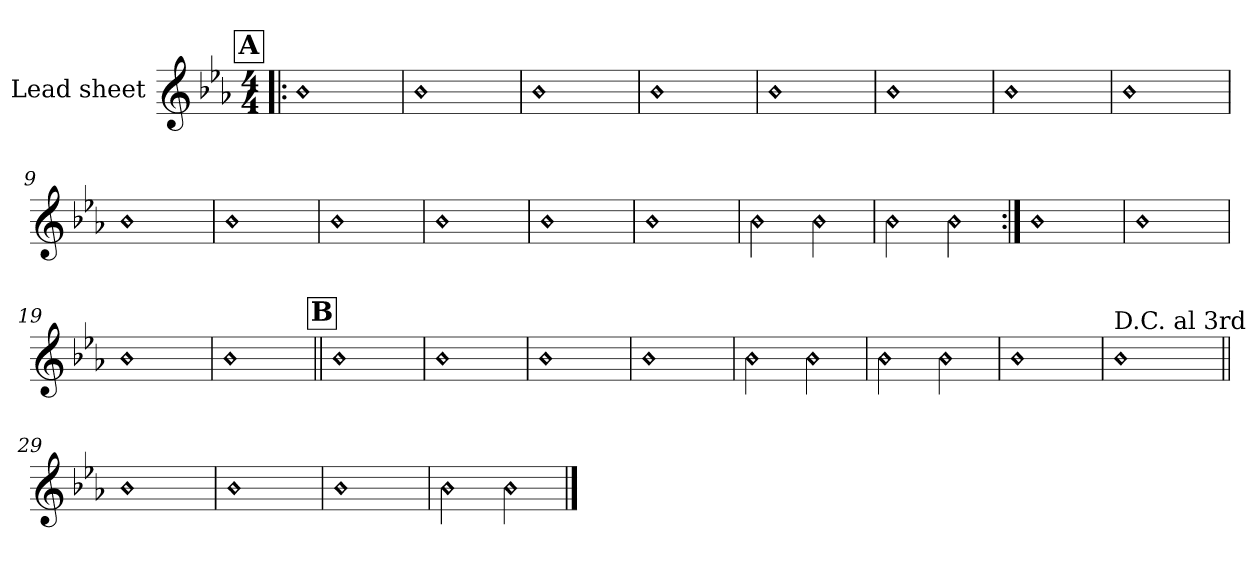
**kern
*part1
*staff1
*I"Lead sheet
*clefG2
*k[b-e-a-]
*E-:
*M4/4
!!LO:REH:place=s1:a:t=A
=1!|:
!LO:N:head=diamond
1b-
=2
!LO:N:head=diamond
1b-
=3
!LO:N:head=diamond
1b-
=4
!LO:N:head=diamond
1b-
!!LO:LB:g=z
=5
!LO:N:head=diamond
1b-
=6
!LO:N:head=diamond
1b-
=7
!LO:N:head=diamond
1b-
=8
!LO:N:head=diamond
1b-
!!LO:LB:g=z
=9
!LO:N:head=diamond
1b-
=10
!LO:N:head=diamond
1b-
=11
!LO:N:head=diamond
1b-
=12
!LO:N:head=diamond
1b-
!!LO:LB:g=z
=13
!LO:N:head=diamond
1b-
=14
!LO:N:head=diamond
1b-
=15
!LO:N:head=diamond
2b-
!LO:N:head=diamond
2b-
=16
!LO:N:head=diamond
2b-
!LO:N:head=diamond
2b-
!!LO:LB:g=z
=17:|!
!LO:N:head=diamond
1b-
=18
!LO:N:head=diamond
1b-
=19
!LO:N:head=diamond
1b-
=20
!LO:N:head=diamond
1b-
!!LO:LB:g=z
!!LO:REH:place=s1:a:t=B
=21||
!LO:N:head=diamond
1b-
=22
!LO:N:head=diamond
1b-
=23
!LO:N:head=diamond
1b-
=24
!LO:N:head=diamond
1b-
!!LO:LB:g=z
=25
!LO:N:head=diamond
2b-
!LO:N:head=diamond
2b-
=26
!LO:N:head=diamond
2b-
!LO:N:head=diamond
2b-
=27
!LO:N:head=diamond
1b-
=28
!LO:TX:a:t=D.C. al 3rd
!LO:N:head=diamond
1b-
!!LO:LB:g=z
=29||
!LO:N:head=diamond
1b-
=30
!LO:N:head=diamond
1b-
=31
!LO:N:head=diamond
1b-
=32
!LO:N:head=diamond
2b-
!LO:N:head=diamond
2b-
==
*-
